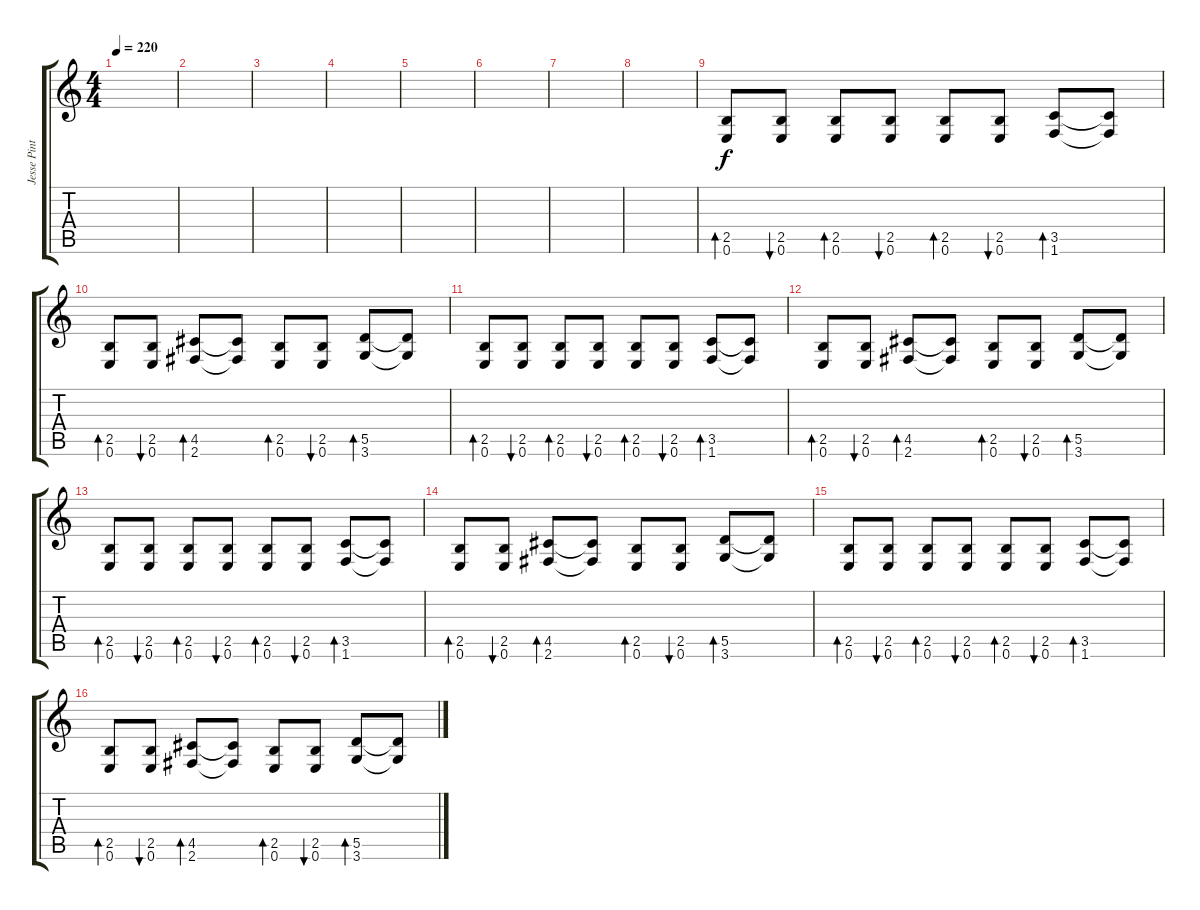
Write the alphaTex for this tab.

\track ("Jesse Pintado" "Jesse Pint") {instrument distortionguitar}
\staff {score tabs}
\tuning (E4 B3 G3 D3 A2 E2) {hide}
\ts (4 4)
\tempo 220
\clef g2
\ks c
|
|
|
|
|
|
|
|
(2.5 0.6).8{bd 240} (2.5 0.6).8{bu 240} (2.5 0.6).8{bd 240} (2.5 0.6).8{bu 240} (2.5 0.6).8{bd 240} (2.5 0.6).8{bu 240} (3.5 1.6).8{bd 240} (3.5{t} 1.6{t}).8 |
(2.5 0.6).8{bd 240} (2.5 0.6).8{bu 240} (4.5 2.6).8{bd 240} (4.5{t} 2.6{t}).8 (2.5 0.6).8{bd 240} (2.5 0.6).8{bu 240} (5.5 3.6).8{bd 240} (5.5{t} 3.6{t}).8 |
(2.5 0.6).8{bd 240} (2.5 0.6).8{bu 240} (2.5 0.6).8{bd 240} (2.5 0.6).8{bu 240} (2.5 0.6).8{bd 240} (2.5 0.6).8{bu 240} (3.5 1.6).8{bd 240} (3.5{t} 1.6{t}).8 |
(2.5 0.6).8{bd 240} (2.5 0.6).8{bu 240} (4.5 2.6).8{bd 240} (4.5{t} 2.6{t}).8 (2.5 0.6).8{bd 240} (2.5 0.6).8{bu 240} (5.5 3.6).8{bd 240} (5.5{t} 3.6{t}).8 |
(2.5 0.6).8{bd 240} (2.5 0.6).8{bu 240} (2.5 0.6).8{bd 240} (2.5 0.6).8{bu 240} (2.5 0.6).8{bd 240} (2.5 0.6).8{bu 240} (3.5 1.6).8{bd 240} (3.5{t} 1.6{t}).8 |
(2.5 0.6).8{bd 240} (2.5 0.6).8{bu 240} (4.5 2.6).8{bd 240} (4.5{t} 2.6{t}).8 (2.5 0.6).8{bd 240} (2.5 0.6).8{bu 240} (5.5 3.6).8{bd 240} (5.5{t} 3.6{t}).8 |
(2.5 0.6).8{bd 240} (2.5 0.6).8{bu 240} (2.5 0.6).8{bd 240} (2.5 0.6).8{bu 240} (2.5 0.6).8{bd 240} (2.5 0.6).8{bu 240} (3.5 1.6).8{bd 240} (3.5{t} 1.6{t}).8 |
(2.5 0.6).8{bd 240} (2.5 0.6).8{bu 240} (4.5 2.6).8{bd 240} (4.5{t} 2.6{t}).8 (2.5 0.6).8{bd 240} (2.5 0.6).8{bu 240} (5.5 3.6).8{bd 240} (5.5{t} 3.6{t}).8
